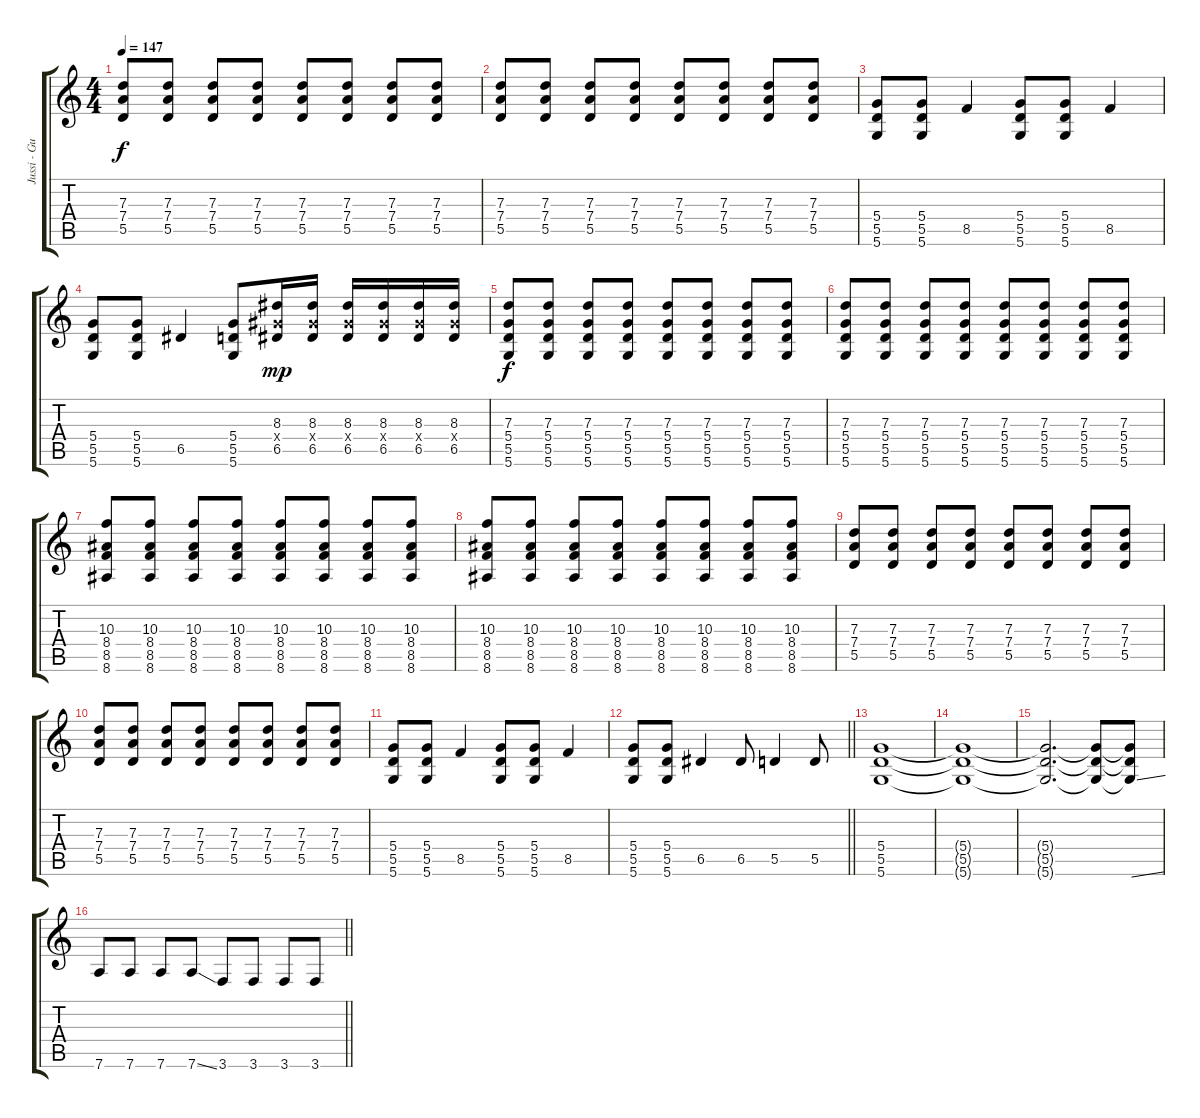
\track ("Jussi - Guitar" "Jussi - Gu") {instrument overdrivenguitar}
\staff {score tabs}
\tuning (E4 B3 G3 D3 A2 D2) {hide}
\ts (4 4)
\tempo 147
\clef g2
\ks c
(7.3 7.4 5.5).8{dy f} (7.3 7.4 5.5).8 (7.3 7.4 5.5).8 (7.3 7.4 5.5).8 (7.3 7.4 5.5).8 (7.3 7.4 5.5).8 (7.3 7.4 5.5).8 (7.3 7.4 5.5).8 |
(7.3 7.4 5.5).8 (7.3 7.4 5.5).8 (7.3 7.4 5.5).8 (7.3 7.4 5.5).8 (7.3 7.4 5.5).8 (7.3 7.4 5.5).8 (7.3 7.4 5.5).8 (7.3 7.4 5.5).8 |
(5.4 5.5 5.6).8 (5.4 5.5 5.6).8 8.5.4 (5.4 5.5 5.6).8 (5.4 5.5 5.6).8 8.5.4 |
(5.4 5.5 5.6).8 (5.4 5.5 5.6).8 6.5.4 (5.4 5.5 5.6).8 (8.3 6.4{x} 6.5).16{dy mp} (8.3 6.4{x} 6.5).16 (8.3 6.4{x} 6.5).16 (8.3 6.4{x} 6.5).16 (8.3 6.4{x} 6.5).16 (8.3 6.4{x} 6.5).16 |
(7.3 5.4 5.5 5.6).8{dy f} (7.3 5.4 5.5 5.6).8 (7.3 5.4 5.5 5.6).8 (7.3 5.4 5.5 5.6).8 (7.3 5.4 5.5 5.6).8 (7.3 5.4 5.5 5.6).8 (7.3 5.4 5.5 5.6).8 (7.3 5.4 5.5 5.6).8 |
(7.3 5.4 5.5 5.6).8 (7.3 5.4 5.5 5.6).8 (7.3 5.4 5.5 5.6).8 (7.3 5.4 5.5 5.6).8 (7.3 5.4 5.5 5.6).8 (7.3 5.4 5.5 5.6).8 (7.3 5.4 5.5 5.6).8 (7.3 5.4 5.5 5.6).8 |
(10.3 8.4 8.5 8.6).8 (10.3 8.4 8.5 8.6).8 (10.3 8.4 8.5 8.6).8 (10.3 8.4 8.5 8.6).8 (10.3 8.4 8.5 8.6).8 (10.3 8.4 8.5 8.6).8 (10.3 8.4 8.5 8.6).8 (10.3 8.4 8.5 8.6).8 |
(10.3 8.4 8.5 8.6).8 (10.3 8.4 8.5 8.6).8 (10.3 8.4 8.5 8.6).8 (10.3 8.4 8.5 8.6).8 (10.3 8.4 8.5 8.6).8 (10.3 8.4 8.5 8.6).8 (10.3 8.4 8.5 8.6).8 (10.3 8.4 8.5 8.6).8 |
(7.3 7.4 5.5).8 (7.3 7.4 5.5).8 (7.3 7.4 5.5).8 (7.3 7.4 5.5).8 (7.3 7.4 5.5).8 (7.3 7.4 5.5).8 (7.3 7.4 5.5).8 (7.3 7.4 5.5).8 |
(7.3 7.4 5.5).8 (7.3 7.4 5.5).8 (7.3 7.4 5.5).8 (7.3 7.4 5.5).8 (7.3 7.4 5.5).8 (7.3 7.4 5.5).8 (7.3 7.4 5.5).8 (7.3 7.4 5.5).8 |
(5.4 5.5 5.6).8 (5.4 5.5 5.6).8 8.5.4 (5.4 5.5 5.6).8 (5.4 5.5 5.6).8 8.5.4 |
\barLineRight lightlight
(5.4 5.5 5.6).8 (5.4 5.5 5.6).8 6.5.4 6.5.8 5.5.4 5.5.8 |
(5.4 5.5 5.6).1 |
(5.4{t} 5.5{t} 5.6{t}).1 |
(5.4{t} 5.5{t} 5.6{t}).2{d} (5.4{t} 5.5{t} 5.6{t}).8 (5.4{t} 5.5{t} 5.6{ss t}).8 |
\barLineRight lightlight
7.6.8 7.6.8 7.6.8 7.6{ss}.8 3.6.8 3.6.8 3.6.8 3.6.8
